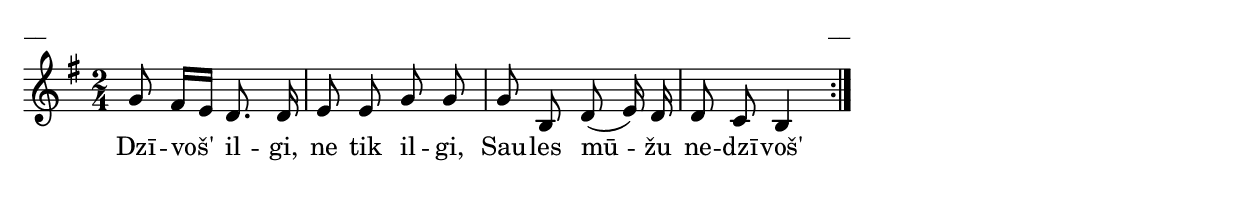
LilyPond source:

\version "2.13.16"
%\header {
%    title = "Dzīvoš' ilgi, ne tik ilgi"
%}
\paper {
line-width = 14\cm
left-margin = 0.4\cm
between-system-padding = 0.1\cm
between-system-space = 0.1\cm
}
\layout {
indent = #0
ragged-last = ##f
}

voiceA = \relative c' {
\clef "treble"
\key g \major
\time 2/4
\repeat volta 2 {
g'8 fis16[ e] d8. d16 |
e8 e g g |
g8 b, d( e16) d |
d8 c b4 |
}
} 

lyricA = \lyricmode {
Dzī -- voš' il -- gi, ne tik il -- gi, Sau -- les mū -- žu ne -- dzī -- voš'
} 

fullScore = <<
\new Staff {
<<
\new Voice = "voiceA" { \oneVoice \autoBeamOff \voiceA }
\lyricsto "voiceA" \new Lyrics \lyricA
>>
}
>>

\score {
\fullScore
\header { piece = "__" opus = "__" }
}
\markup { \with-color #(x11-color 'white) \sans \smaller "__" }
\score {
\unfoldRepeats
\fullScore
\midi {
\context { \Staff \remove "Staff_performer" }
\context { \Voice \consists "Staff_performer" }
}
}


